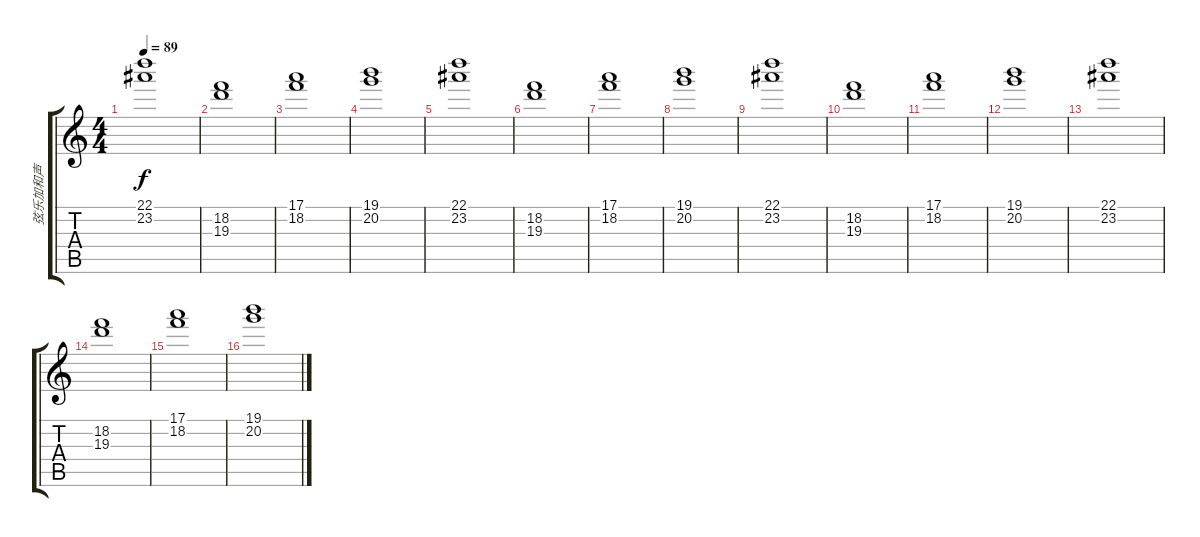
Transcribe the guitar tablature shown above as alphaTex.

\track ("弦乐加和声" "弦乐加和声") {instrument acousticguitarsteel}
\staff {score tabs}
\tuning (E4 B3 G3 D3 A2 E2) {hide}
\ts (4 4)
\tempo 89
\clef g2
\ks c
(22.1 23.2).1{dy f} |
(18.2 19.3).1 |
(17.1 18.2).1 |
(19.1 20.2).1 |
(22.1 23.2).1 |
(18.2 19.3).1 |
(17.1 18.2).1 |
(19.1 20.2).1 |
(22.1 23.2).1 |
(18.2 19.3).1 |
(17.1 18.2).1 |
(19.1 20.2).1 |
(22.1 23.2).1 |
(18.2 19.3).1 |
(17.1 18.2).1 |
(19.1 20.2).1
